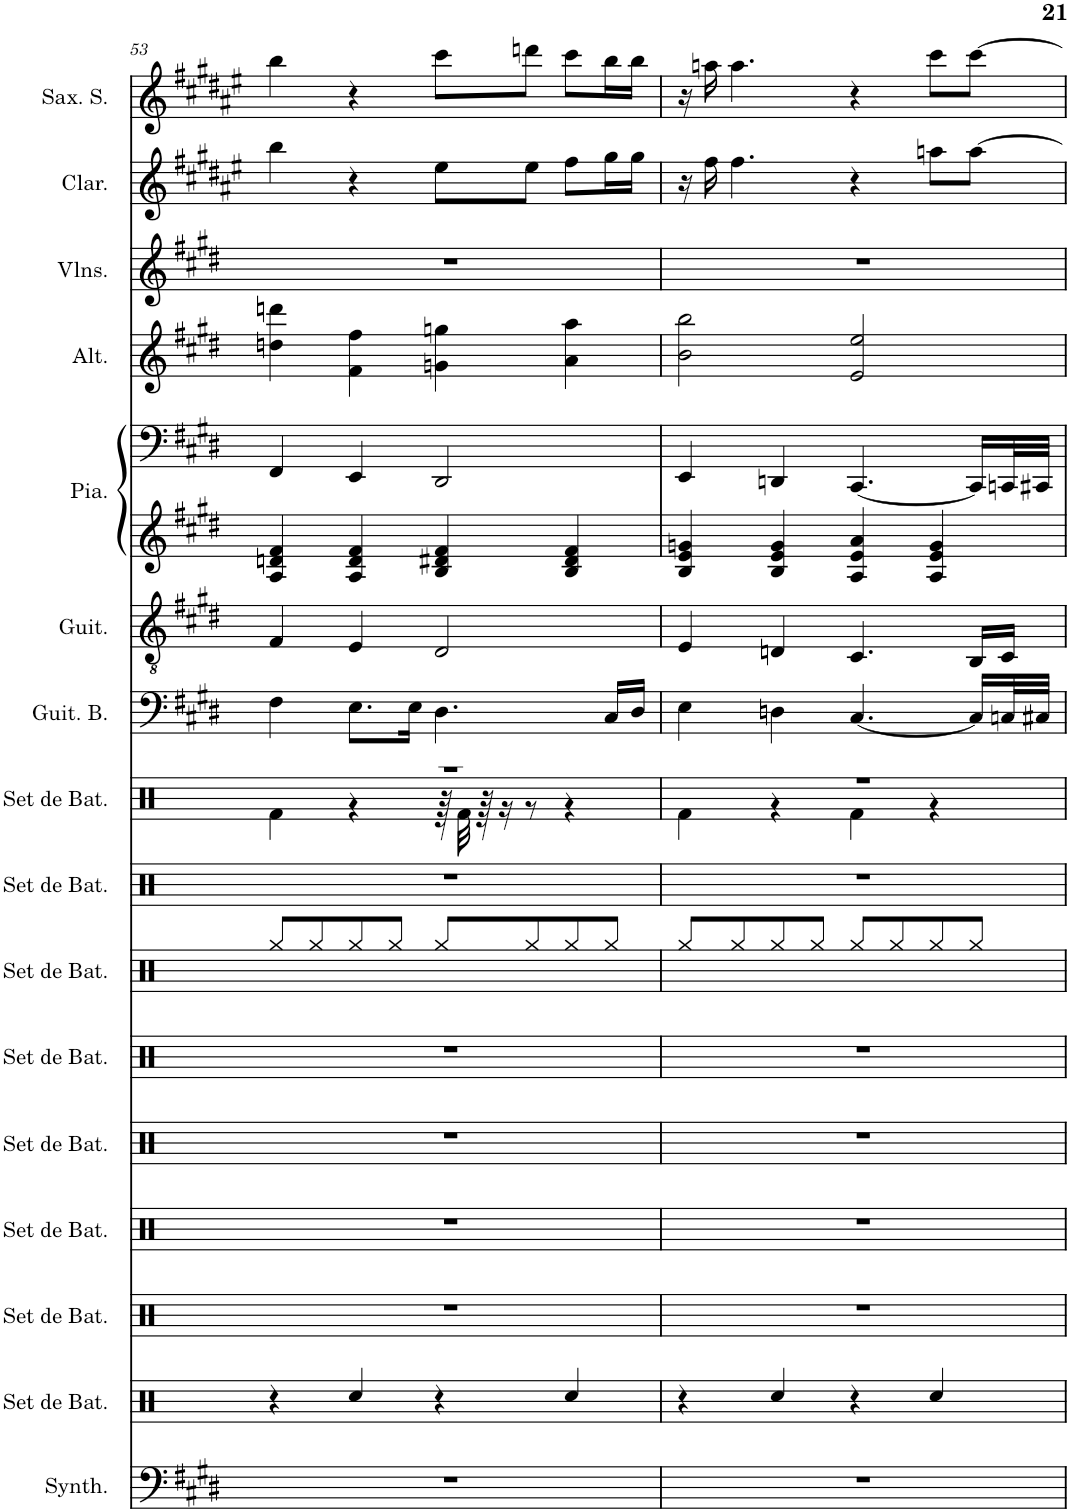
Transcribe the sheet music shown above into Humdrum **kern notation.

**kern	**kern	**kern	**kern	**kern	**kern	**kern	**kern	**kern	**kern	**kern	**kern	**kern	**kern	**kern	**kern	**kern
*part16	*part15	*part14	*part13	*part12	*part11	*part10	*part9	*part8	*part7	*part6	*part5	*part5	*part4	*part3	*part2	*part1
*staff17	*staff16	*staff15	*staff14	*staff13	*staff12	*staff11	*staff10	*staff9	*staff8	*staff7	*staff6	*staff5	*staff4	*staff3	*staff2	*staff1
*I"Synthétiseur de cuivres, synth2 | cello/EP/brass	*I"Set de batterie, snare	*I"Set de batterie, midtom	*I"Set de batterie, lowtom	*I"Set de batterie, lowesttom	*I"Set de batterie, hitom	*I"Set de batterie, hihat	*I"Set de batterie, crash	*I"Set de batterie, kick	*I"Guitare Basse, bass | synth bass	*I"Guitare Acoustique	*I"Piano, sunth4 | left   piano	*	*I"Altos	*I"Violons	*I"Clarinette	*I"Saxophone Soprano
*I'Synth.	*I'Set de Bat.	*I'Set de Bat.	*I'Set de Bat.	*I'Set de Bat.	*I'Set de Bat.	*I'Set de Bat.	*I'Set de Bat.	*I'Set de Bat.	*I'Guit. B.	*I'Guit.	*I'Pia.	*	*I'Alt.	*I'Vlns.	*I'Clar.	*I'Sax. S.
!!LO:PB:g=z
*clefF4	*clefX	*clefX	*clefX	*clefX	*clefX	*clefX	*clefX	*clefX	*clefF4	*clefGv2	*clefG2	*clefF4	*clefG2	*clefG2	*clefG2	*clefG2
*	*	*	*	*	*	*	*	*	*Trd7c12	*	*	*	*	*	*Trd1c2	*Trd1c2
*k[f#c#g#d#]	*k[]	*k[]	*k[]	*k[]	*k[]	*k[]	*k[]	*k[]	*k[f#c#g#d#]	*k[f#c#g#d#]	*k[f#c#g#d#]	*k[f#c#g#d#]	*k[f#c#g#d#]	*k[f#c#g#d#]	*k[f#c#g#d#a#e#]	*k[f#c#g#d#a#e#]
*M4/4	*M4/4	*M4/4	*M4/4	*M4/4	*M4/4	*M4/4	*M4/4	*M4/4	*M4/4	*M4/4	*M4/4	*M4/4	*M4/4	*M4/4	*M4/4	*M4/4
=53	=53	=53	=53	=53	=53	=53	=53	=53	=53	=53	=53	=53	=53	=53	=53	=53
*	*	*	*	*	*	*	*	*^	*	*	*	*	*	*	*	*
1r	4r	1r	1r	1r	1r	8Rgg/L	1r	1r	4Rf\	4F#\	4F#/	4A/ 4dn/ 4f#/	4FF#/	4ddn\ 4dddn\	1r	4bb\	4bb\
.	.	.	.	.	.	8Rgg/	.	.	.	.	.	.	.	.	.	.	.
.	4Rcc/	.	.	.	.	8Rgg/	.	.	4r	8.E\L	4E/	4A/ 4d/ 4f#/	4EE/	4f#\ 4ff#\	.	4r	4r
.	.	.	.	.	.	8Rgg/J	.	.	.	.	.	.	.	.	.	.	.
.	.	.	.	.	.	.	.	.	.	16E\Jk	.	.	.	.	.	.	.
.	4r	.	.	.	.	8Rgg/L	.	.	64r	4.D#\	2D#/	4B/ 4d#X/ 4f#/	2DD#/	4gn\ 4ggn\	.	8ee#\L	8ccc#\L
.	.	.	.	.	.	.	.	.	32Rf\	.	.	.	.	.	.	.	.
.	.	.	.	.	.	.	.	.	64r	.	.	.	.	.	.	.	.
.	.	.	.	.	.	.	.	.	16r	.	.	.	.	.	.	.	.
.	.	.	.	.	.	8Rgg/	.	.	8r	.	.	.	.	.	.	8ee#\J	8dddn\J
.	4Rcc/	.	.	.	.	8Rgg/	.	.	4r	.	.	4B/ 4d#/ 4f#/	.	4a\ 4aa\	.	8ff#\L	8ccc#\L
.	.	.	.	.	.	8Rgg/J	.	.	.	16C#/LL	.	.	.	.	.	16gg#\L	16bb\L
.	.	.	.	.	.	.	.	.	.	16D#/JJ	.	.	.	.	.	16gg#\JJ	16bb\JJ
=54	=54	=54	=54	=54	=54	=54	=54	=54	=54	=54	=54	=54	=54	=54	=54	=54	=54
1r	4r	1r	1r	1r	1r	8Rgg/L	1r	1r	4Rf\	4E\	4E/	4B/ 4e/ 4gn/	4EE/	2b\ 2bb\	1r	16r	16r
.	.	.	.	.	.	.	.	.	.	.	.	.	.	.	.	16ff#\	16aan\
.	.	.	.	.	.	8Rgg/	.	.	.	.	.	.	.	.	.	4.ff#\	4.aa\
.	4Rcc/	.	.	.	.	8Rgg/	.	.	4r	4Dn\	4Dn/	4B/ 4e/ 4g/	4DDn/	.	.	.	.
.	.	.	.	.	.	8Rgg/J	.	.	.	.	.	.	.	.	.	.	.
.	4r	.	.	.	.	8Rgg/L	.	.	4Rf\	[4.C#/	4.C#/	4A/ 4e/ 4a/	[4.CC#/	2e/ 2ee/	.	4r	4r
.	.	.	.	.	.	8Rgg/	.	.	.	.	.	.	.	.	.	.	.
.	4Rcc/	.	.	.	.	8Rgg/	.	.	4r	.	.	4A/ 4e/ 4g/	.	.	.	8aan\L	8ccc#\L
.	.	.	.	.	.	8Rgg/J	.	.	.	16C#/LL]	16BB/LL	.	16CC#/LL]	.	.	[8aa\J	[8ccc#\J
.	.	.	.	.	.	.	.	.	.	32Cn/L	16C#/JJ	.	32CCn/L	.	.	.	.
.	.	.	.	.	.	.	.	.	.	32C#X/JJJ	.	.	32CC#X/JJJ	.	.	.	.
*	*	*	*	*	*	*	*	*v	*v	*	*	*	*	*	*	*	*
=	=	=	=	=	=	=	=	=	=	=	=	=	=	=	=	=
*-	*-	*-	*-	*-	*-	*-	*-	*-	*-	*-	*-	*-	*-	*-	*-	*-
